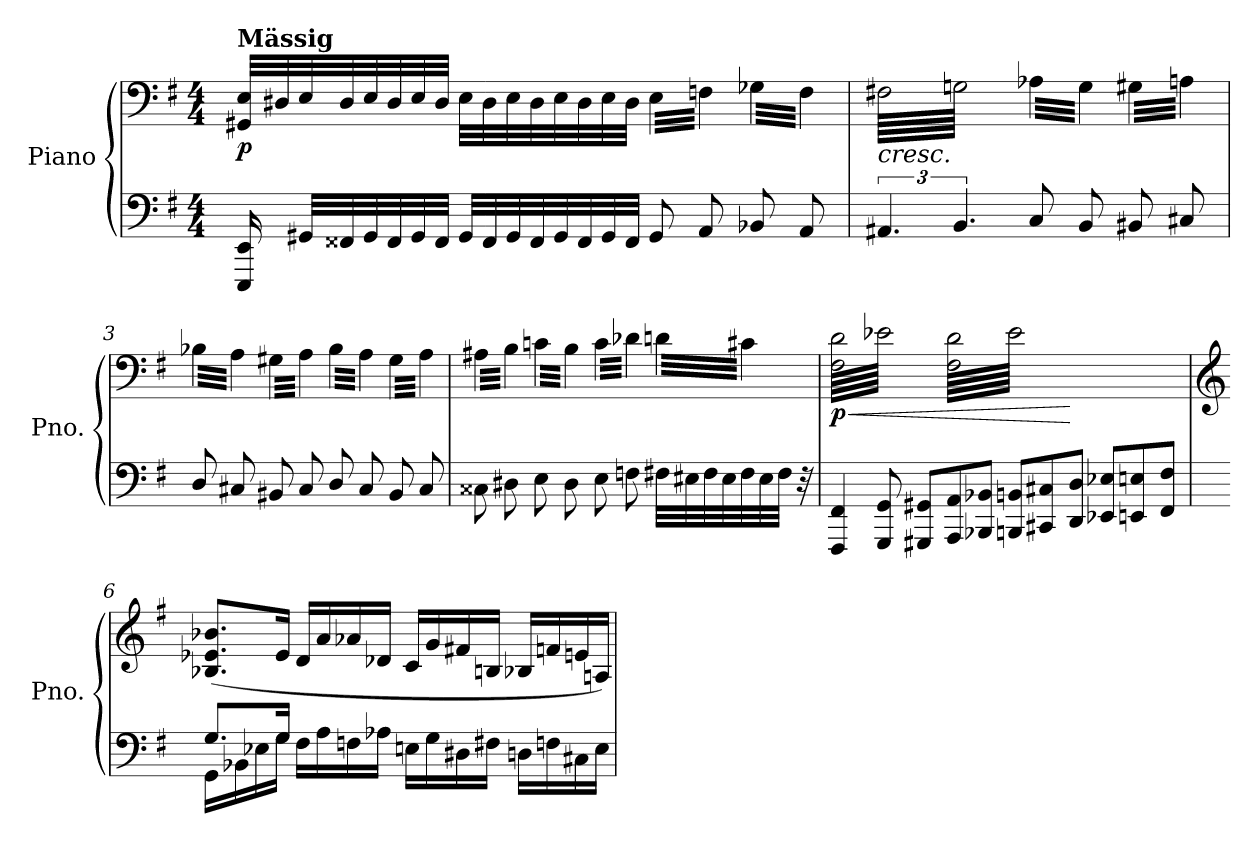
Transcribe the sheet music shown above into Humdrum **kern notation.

**kern	**kern	**dynam
*part1	*part1	*part1
*staff2	*staff1	*staff1/2
*I"Piano	*	*
*I'Pno.	*	*
*clefF4	*clefF4	*
*k[f#]	*k[f#]	*
*M4/4	*M4/4	*
*MM80	*MM80	*
=1	=1	=1
!	!LO:TX:a:B:t=Mässig	!
!	!	!LO:DY:b
16EEE/ 16EE/	(>32GG#X/ 32E/LLL	p
.	32D#X/	.
32GG#X/LLL	32E/	.
32FF##X/	32D#/	.
32GG#/	32E/	.
32FF##/	32D#/	.
32GG#/	32E/	.
32FF##/JJJ	32D#/JJJ	.
32GG#/LLL	32E\LLL	.
32FF##/	32D#\	.
32GG#/	32E\	.
32FF##/	32D#\	.
32GG#/	32E\	.
32FF##/	32D#\	.
32GG#/	32E\	.
32FF##/JJJ	32D#\JJJ	.
*	*tremolo	*
8GG#/	(>32E\LLL	.
.	32Fn\)	.
.	32E\	.
.	32Fn\)	.
8AA/	32E\	.
.	32Fn\)	.
.	32E\	.
.	32Fn\)JJJ	.
8BB-X/	(>32G-X\LLL	.
.	32F\)	.
.	32G-X\	.
.	32F\)	.
8AA/	32G-X\	.
.	32F\)	.
.	32G-X\	.
.	32F\)JJJ	.
=2	=2	=2
!	!LO:TX:b:i:t=cresc.	!
6.AA#X/	(>64F#X\LLLL	.
.	64Gn\)	.
.	64F#X\	.
.	64Gn\)	.
.	64F#X\	.
.	64Gn\)	.
.	64F#X\	.
.	64Gn\)	.
.	64F#X\	.
.	64Gn\)	.
.	64F#X\	.
.	64Gn\)	.
.	64F#X\	.
.	64Gn\)	.
.	64F#X\	.
.	64Gn\)	.
6.BB/	64F#X\	.
.	64Gn\)	.
.	64F#X\	.
.	64Gn\)	.
.	64F#X\	.
.	64Gn\)	.
.	64F#X\	.
.	64Gn\)	.
.	64F#X\	.
.	64Gn\)	.
.	64F#X\	.
.	64Gn\)	.
.	64F#X\	.
.	64Gn\)	.
.	64F#X\	.
.	64Gn\)JJJJ	.
8C/	(>32A-X\LLL	.
.	.	.
.	32G\)	.
.	.	.
.	32A-X\	.
.	.	.
.	32G\)	.
.	.	.
8BB/	32A-X\	.
.	.	.
.	32G\)	.
.	.	.
.	32A-X\	.
.	.	.
.	32G\)JJJ	.
.	.	.
8BB#X/	(>32G#X\LLL	.
.	32An\)	.
.	32G#X\	.
.	32An\)	.
8C#X/	32G#X\	.
.	32An\)	.
.	32G#X\	.
.	32An\)JJJ	.
=3	=3	=3
8D/	(>32B-X\LLL	.
.	32A\)	.
.	32B-X\	.
.	32A\)	.
8C#X/	32B-X\	.
.	32A\)	.
.	32B-X\	.
.	32A\)JJJ	.
8BB#X/	(>32G#X\LLL	.
.	32A\)	.
.	32G#X\	.
.	32A\)	.
8C#/	32G#X\	.
.	32A\)	.
.	32G#X\	.
.	32A\)JJJ	.
8D/	(>32B-\LLL	.
.	32A\)	.
.	32B-\	.
.	32A\)	.
8C#/	32B-\	.
.	32A\)	.
.	32B-\	.
.	32A\)JJJ	.
8BB#/	(>32G#\LLL	.
.	32A\)	.
.	32G#\	.
.	32A\)	.
8C#/	32G#\	.
.	32A\)	.
.	32G#\	.
.	32A\)JJJ	.
!!LO:LB:g=z
=4	=4	=4
8C##X\	(>32A#X\LLL	.
.	32B\)	.
.	32A#X\	.
.	32B\)	.
8D#X\	32A#X\	.
.	32B\)	.
.	32A#X\	.
.	32B\)JJJ	.
8E\	(>32cn\LLL	.
.	32B\)	.
.	32cn\	.
.	32B\)	.
8D#\	32cn\	.
.	32B\)	.
.	32cn\	.
.	32B\)JJJ	.
8E\	(>32c\LLL	.
.	32d-X\)	.
.	32c\	.
.	32d-X\)	.
8Fn\	32c\	.
.	32d-X\)	.
.	32c\	.
.	32d-X\)JJJ	.
32F#X\LLL	(>32dn\LLL	.
32E#X\	32c#X\)	.
32F#\	32dn\	.
32E#\	32c#X\)	.
32F#\	32dn\	.
32E#\	32c#X\)	.
32F#\JJJ	32dn\	.
32r	32c#X\)JJJ	.
=5	=5	=5
!	!	!LO:HP:b
!	!	!LO:DY:n=1:b
4FFF#/ 4FF#/	(>64F#\ 64d\LLLL	< p
.	64e-X\	.
.	64F#\ 64d\	.
.	64e-X\	.
.	64F#\ 64d\	.
.	64e-X\	.
.	64F#\ 64d\	.
.	64e-X\	.
.	64F#\ 64d\	.
.	64e-X\	.
.	64F#\ 64d\	.
.	64e-X\	.
.	64F#\ 64d\	.
.	64e-X\	.
.	64F#\ 64d\	.
.	64e-X\	.
8GGG/ 8GG/	64F#\ 64d\	.
.	64e-X\	.
.	64F#\ 64d\	.
.	64e-X\	.
.	64F#\ 64d\	.
.	64e-X\	.
.	64F#\ 64d\	.
.	64e-X\	.
8GGG#X/ 8GG#X/L	64F#\ 64d\	.
.	64e-X\	.
.	64F#\ 64d\	.
.	64e-X\	.
.	64F#\ 64d\	.
.	64e-X\	.
.	64F#\ 64d\	.
.	64e-X\JJJJ	.
8AAA/ 8AA/	64F#\ 64d\LLLL	.
.	64e-\)	.
.	64F#\ 64d\	.
.	64e-\)	.
.	64F#\ 64d\	.
.	64e-\)	.
.	64F#\ 64d\	.
.	64e-\)	.
8BBB-X/ 8BB-X/J	64F#\ 64d\	.
.	64e-\)	.
.	64F#\ 64d\	.
.	64e-\)	.
.	64F#\ 64d\	.
.	64e-\)	.
.	64F#\ 64d\	.
.	64e-\)	.
8BBBn/ 8BBn/L	64F#\ 64d\	.
.	64e-\)	.
.	64F#\ 64d\	.
.	64e-\)	.
.	64F#\ 64d\	.
.	64e-\)	.
.	64F#\ 64d\	.
.	64e-\)	.
8CC#X/ 8C#X/	64F#\ 64d\	.
.	64e-\)	.
.	64F#\ 64d\	.
.	64e-\)	.
.	64F#\ 64d\	.
.	64e-\)	.
.	64F#\ 64d\	.
.	64e-\)JJJJ	.
*	*Xtremolo	*
8DD/ 8D/J	2ryy	[
.	.	.
.	.	.
.	.	.
.	.	.
.	.	.
.	.	.
.	.	.
8EE-X/ 8E-X/L	.	.
.	.	.
.	.	.
.	.	.
.	.	.
.	.	.
.	.	.
.	.	.
8EEn/ 8En/	.	.
8FF#/ 8F#/J	.	.
!!LO:LB:g=z
=6	=6	=6
*	*clefG2	*
*^	*	*
8.G/L	16GG\LL	(<8.B-X/ 8.e-X/ 8.b-X/L	.
.	16BB-X\	.	.
.	16E-X\	.	.
16G/Jk	16G\JJ	16e-/Jk	.
16F#\LL	2.ryy	16d/LL	.
16A\	.	16a/	.
16Fn\	.	16a-X/	.
16A-X\JJ	.	16d-X/JJ	.
16En\LL	.	16c/LL	.
16G\	.	16g/	.
16D#X\	.	16f#X/	.
16F#X\JJ	.	16Bn/JJ	.
16Dn\LL	.	16B-X/LL	.
16Fn\	.	16fn/	.
16C#X\	.	16en/	.
16E\JJ	.	16An/JJ)	.
*v	*v	*	*
=	=	=
*-	*-	*-
